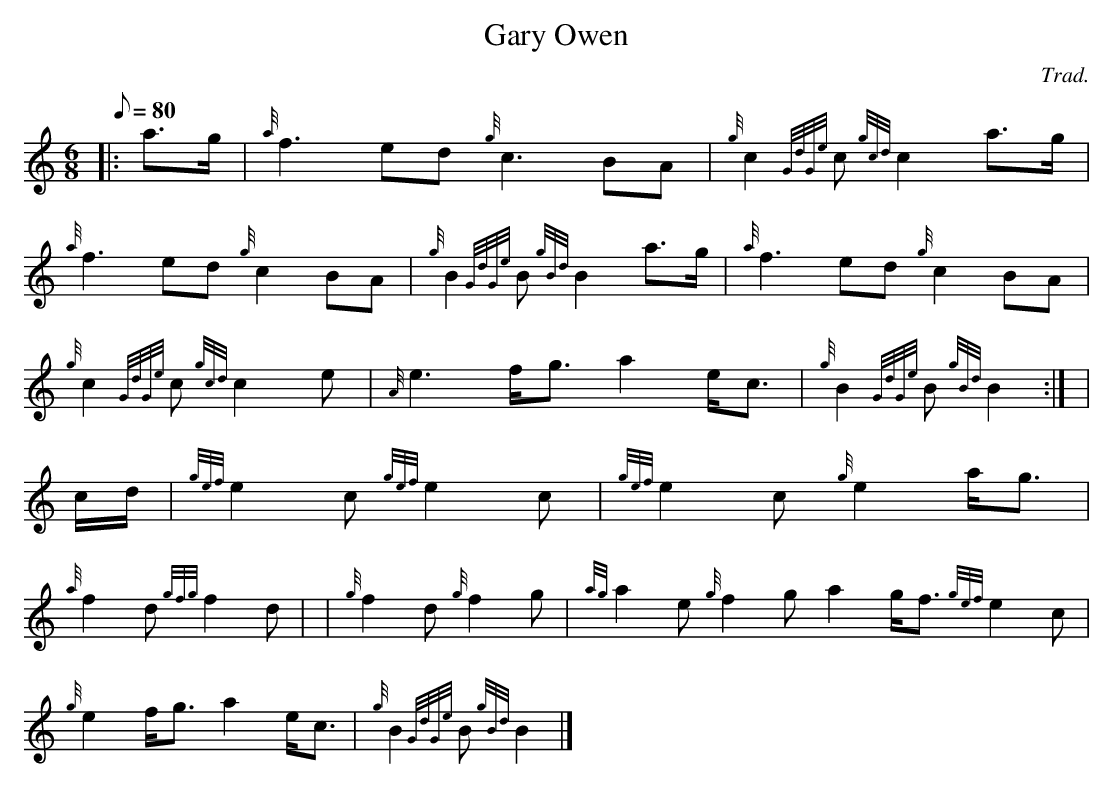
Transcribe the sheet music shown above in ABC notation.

X:1
T:Gary Owen
M:6/8
L:1/8
Q:80
C:Trad.
K:HP
|: a3/2g/2 | \
{a}f3ed{g}c3BA | \
{g}c2{GdGe}c{gcd}c2a3/2g/2 |
{a}f3ed{g}c2BA | \
{g}B2{GdGe}B{gBd}B2a3/2g/2 | \
{a}f3ed{g}c2BA |
{g}c2{GdGe}c{gcd}c2e | \
{A}e3f/2g3/2a2e/2c3/2 | \
{g}B2{GdGe}B{gBd}B2:| [ |
c/2d/2 | \
{gef}e2c{gef}e2c | \
{gef}e2c{g}e2a/2g3/2 |
{a}f2d{gfg}f2d | | \
{g}f2d{g}f2g | \
{ag}a2e{g}f2ga2g/2f3/2{gef}e2c |
{g}e2f/2g3/2a2e/2c3/2 | \
{g}B2{GdGe}B{gBd}B2|]
